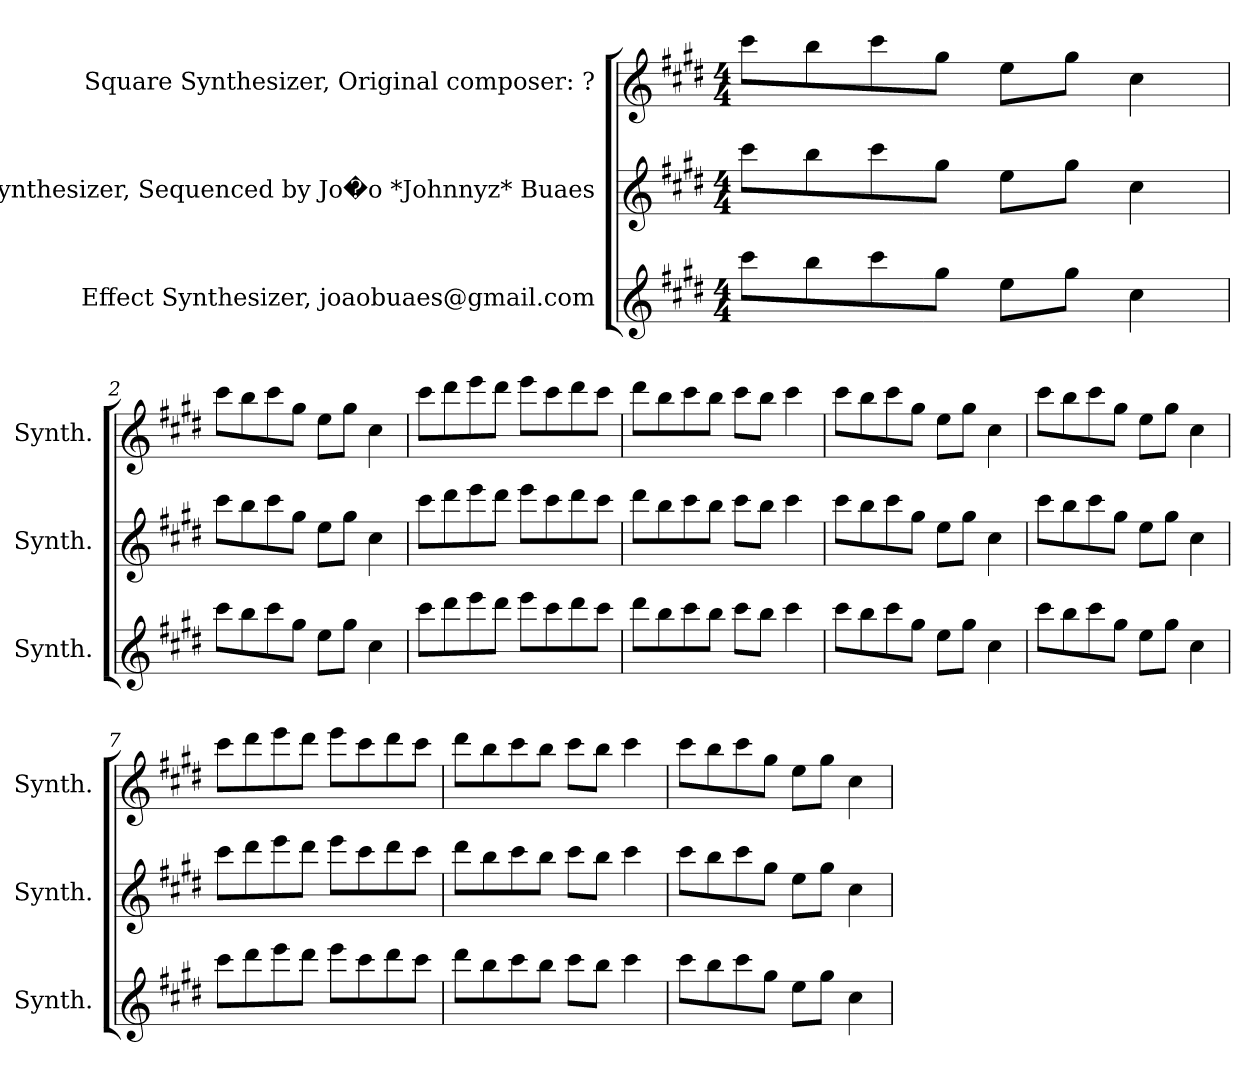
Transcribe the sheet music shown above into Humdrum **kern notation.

**kern	**kern	**kern
*part3	*part2	*part1
*staff3	*staff2	*staff1
*I"Effect Synthesizer, joaobuaes@gmail.com	*I"Square Synthesizer, Sequenced by Jo�o *Johnnyz* Buaes	*I"Square Synthesizer, Original composer: ?
*I'Synth.	*I'Synth.	*I'Synth.
*clefG2	*clefG2	*clefG2
*k[f#c#g#d#]	*k[f#c#g#d#]	*k[f#c#g#d#]
*M4/4	*M4/4	*M4/4
*MM110	*MM110	*MM110
=1	=1	=1
8ccc#\L	8ccc#\L	8ccc#\L
8bb\	8bb\	8bb\
8ccc#\	8ccc#\	8ccc#\
8gg#\J	8gg#\J	8gg#\J
8ee\L	8ee\L	8ee\L
8gg#\J	8gg#\J	8gg#\J
4cc#\	4cc#\	4cc#\
=2	=2	=2
8ccc#\L	8ccc#\L	8ccc#\L
8bb\	8bb\	8bb\
8ccc#\	8ccc#\	8ccc#\
8gg#\J	8gg#\J	8gg#\J
8ee\L	8ee\L	8ee\L
8gg#\J	8gg#\J	8gg#\J
4cc#\	4cc#\	4cc#\
!!LO:LB:g=z
=3	=3	=3
8ccc#\L	8ccc#\L	8ccc#\L
8ddd#\	8ddd#\	8ddd#\
8eee\	8eee\	8eee\
8ddd#\J	8ddd#\J	8ddd#\J
8eee\L	8eee\L	8eee\L
8ccc#\	8ccc#\	8ccc#\
8ddd#\	8ddd#\	8ddd#\
8ccc#\J	8ccc#\J	8ccc#\J
=4	=4	=4
8ddd#\L	8ddd#\L	8ddd#\L
8bb\	8bb\	8bb\
8ccc#\	8ccc#\	8ccc#\
8bb\J	8bb\J	8bb\J
8ccc#\L	8ccc#\L	8ccc#\L
8bb\J	8bb\J	8bb\J
4ccc#\	4ccc#\	4ccc#\
=5	=5	=5
8ccc#\L	8ccc#\L	8ccc#\L
8bb\	8bb\	8bb\
8ccc#\	8ccc#\	8ccc#\
8gg#\J	8gg#\J	8gg#\J
8ee\L	8ee\L	8ee\L
8gg#\J	8gg#\J	8gg#\J
4cc#\	4cc#\	4cc#\
=6	=6	=6
8ccc#\L	8ccc#\L	8ccc#\L
8bb\	8bb\	8bb\
8ccc#\	8ccc#\	8ccc#\
8gg#\J	8gg#\J	8gg#\J
8ee\L	8ee\L	8ee\L
8gg#\J	8gg#\J	8gg#\J
4cc#\	4cc#\	4cc#\
!!LO:LB:g=z
=7	=7	=7
8ccc#\L	8ccc#\L	8ccc#\L
8ddd#\	8ddd#\	8ddd#\
8eee\	8eee\	8eee\
8ddd#\J	8ddd#\J	8ddd#\J
8eee\L	8eee\L	8eee\L
8ccc#\	8ccc#\	8ccc#\
8ddd#\	8ddd#\	8ddd#\
8ccc#\J	8ccc#\J	8ccc#\J
=8	=8	=8
8ddd#\L	8ddd#\L	8ddd#\L
8bb\	8bb\	8bb\
8ccc#\	8ccc#\	8ccc#\
8bb\J	8bb\J	8bb\J
8ccc#\L	8ccc#\L	8ccc#\L
8bb\J	8bb\J	8bb\J
4ccc#\	4ccc#\	4ccc#\
=9	=9	=9
8ccc#\L	8ccc#\L	8ccc#\L
8bb\	8bb\	8bb\
8ccc#\	8ccc#\	8ccc#\
8gg#\J	8gg#\J	8gg#\J
8ee\L	8ee\L	8ee\L
8gg#\J	8gg#\J	8gg#\J
4cc#\	4cc#\	4cc#\
=	=	=
*-	*-	*-
